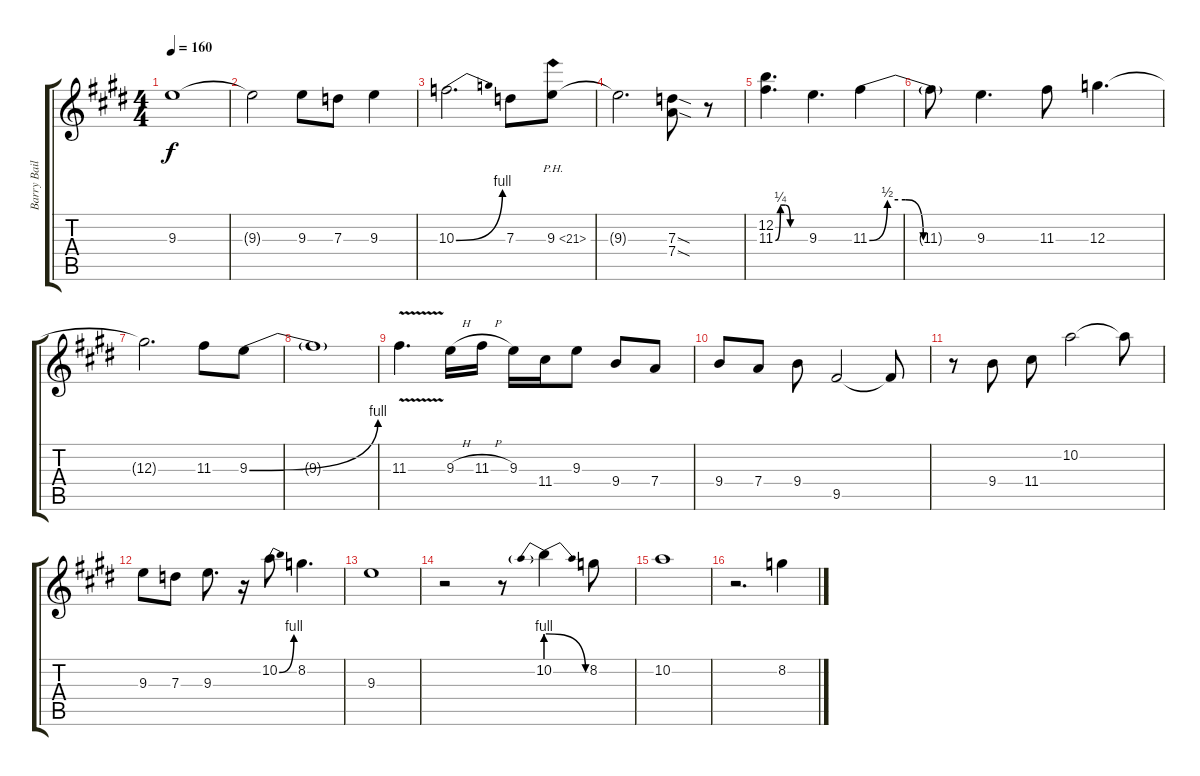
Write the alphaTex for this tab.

\track ("Barry Bailey Guitar" "Barry Bail") {instrument overdrivenguitar}
\staff {score tabs}
\tuning (E4 B3 G3 D3 A2 E2) {hide}
\ts (4 4)
\tempo 160
\clef g2
\ks e
9.3.1{dy f} |
9.3{t}.2 9.3.8 7.3.8 9.3.4 |
10.3{be (bend 0 0 60 4)}.2{d} 7.3.8 9.3{ph 12}.8 |
9.3{t}.2{d} (7.3{sod} 7.4{sod}).8 r.8 |
(12.2 11.3{be (custom 0 0 10 1 20 1 30 0 60 0)}).4{d} 9.3.4{d} 11.3{be (custom 0 0 10 2 20 2 30 0 60 0)}.4 |
11.3{t}.8 9.3.4{d} 11.3.8 12.3.4{d} |
12.3{t}.2{d} 11.3.8 9.3{be (bend 0 0 60 4)}.8 |
9.3{t}.1 |
11.3{v}.4{d} 9.3{h}.16 11.3{h}.16 9.3.16 11.4.16 9.3.8 9.4.8 7.4.8 |
9.4.8 7.4.8 9.4.8 9.5.2 9.5{t}.8 |
r.8 9.4.8 11.4.8 10.2.2 10.2{t}.8 |
9.3.8 7.3.8 9.3.8{d} r.16 10.2{be (bend 0 0 60 4)}.8 8.2.4{d} |
9.3.1 |
r.2{volume 13} r.8 10.2{be (prebendrelease 0 4 60 0)}.4 8.2.8 |
10.2.1 |
r.2{d} 8.2.4
